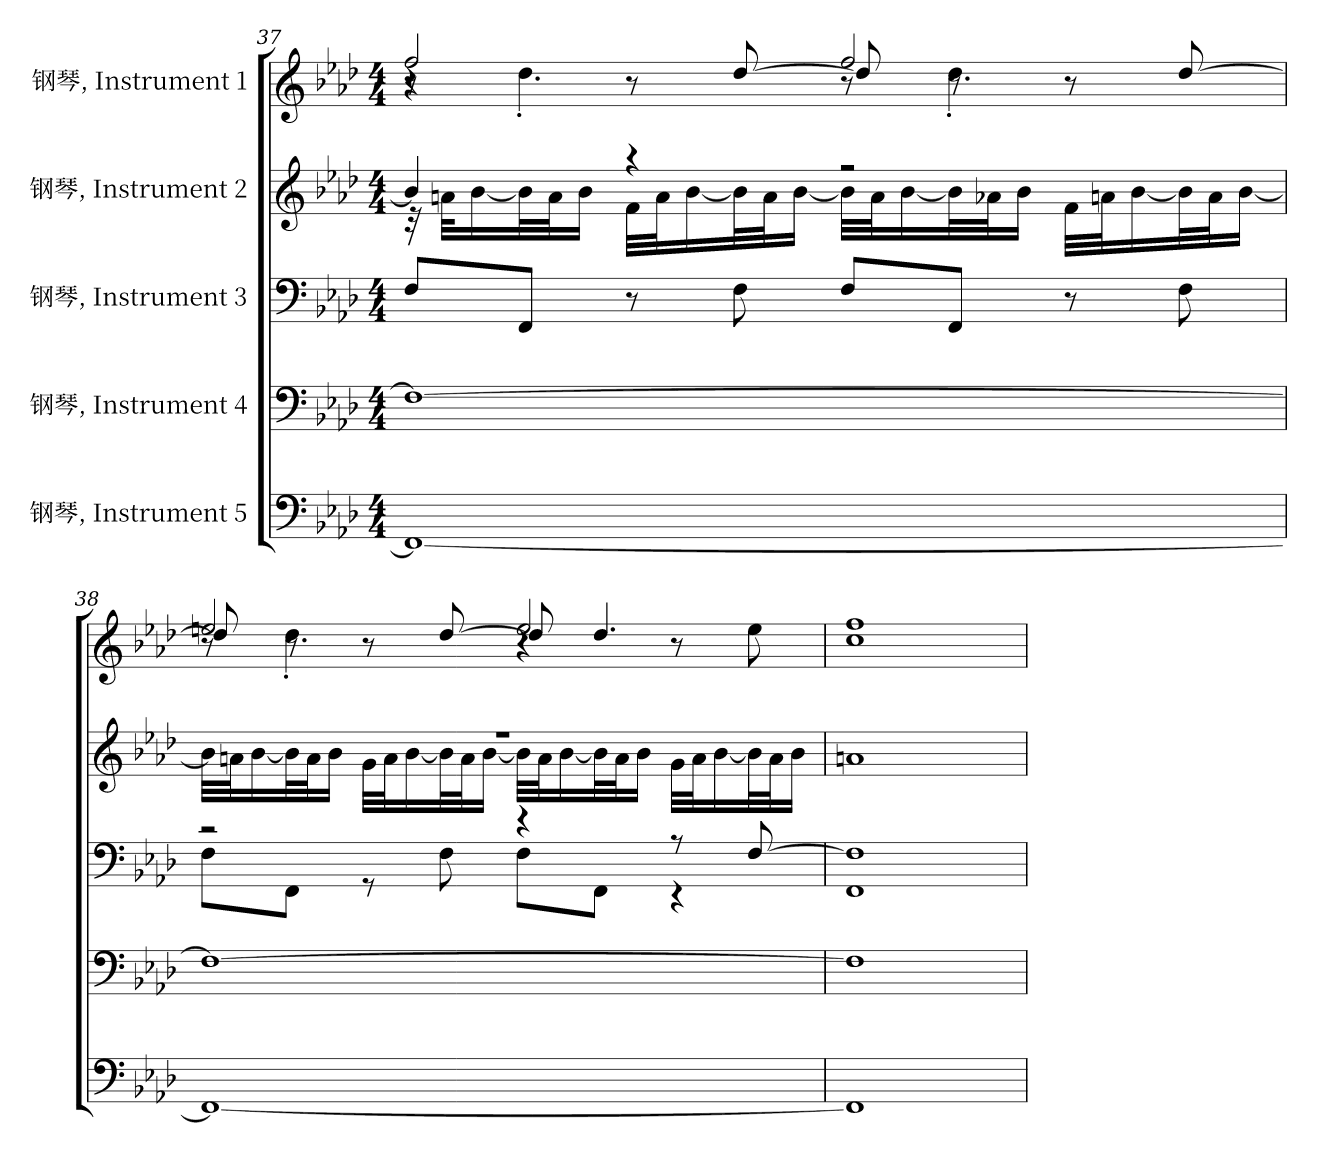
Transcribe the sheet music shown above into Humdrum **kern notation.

**kern	**kern	**kern	**kern	**kern
*part5	*part4	*part3	*part2	*part1
*staff5	*staff4	*staff3	*staff2	*staff1
*I"钢琴, Instrument 5	*I"钢琴, Instrument 4	*I"钢琴, Instrument 3	*I"钢琴, Instrument 2	*I"钢琴, Instrument 1
!!LO:PB:g=z
*clefF4	*clefF4	*clefF4	*clefG2	*clefG2
*k[b-e-a-d-]	*k[b-e-a-d-]	*k[b-e-a-d-]	*k[b-e-a-d-]	*k[b-e-a-d-]
*M4/4	*M4/4	*M4/4	*M4/4	*M4/4
=37	=37	=37	=37	=37
*	*	*	*^	*^
*	*	*	*	*	*	*^
1FF_	1F_	8F/L	4b-/]	32r	2ff/	8r	4r
.	.	.	.	32an\KLL	.	.	.
.	.	.	.	[16b-\	.	.	.
.	.	8FF/J	.	32b-\L]	.	4.dd-'\	.
.	.	.	.	32a\J	.	.	.
.	.	.	.	16b-\JJ	.	.	.
.	.	8r	4r	32f\LLL	.	.	8r
.	.	.	.	32a\J	.	.	.
.	.	.	.	[16b-\	.	.	.
.	.	8F\	.	32b-\L]	.	.	[8dd-/
.	.	.	.	32a\J	.	.	.
.	.	.	.	[16b-\JJ	.	.	.
.	.	8F/L	2r	32b-\LLL]	2ff/	8r	8dd-/]
.	.	.	.	32a\J	.	.	.
.	.	.	.	[16b-\	.	.	.
.	.	8FF/J	.	32b-\L]	.	4.dd-'\	8r
.	.	.	.	32a-X\J	.	.	.
.	.	.	.	16b-\JJ	.	.	.
.	.	8r	.	32f\LLL	.	.	8r
.	.	.	.	32an\J	.	.	.
.	.	.	.	[16b-\	.	.	.
.	.	8F\	.	32b-\L]	.	.	[8dd-/
.	.	.	.	32a\J	.	.	.
.	.	.	.	[16b-\JJ	.	.	.
!!LO:LB:g=z	!!	!!
=38	=38	=38	=38	=38	=38	=38	=38
*	*	*^	*	*	*	*	*
1FF_	1F_	2r	8F\L	1r	32b-\LLL]	2een/	8r	8dd-/]
.	.	.	.	.	32an\J	.	.	.
.	.	.	.	.	[16b-\	.	.	.
.	.	.	8FF\J	.	32b-\L]	.	4.dd-'\	8r
.	.	.	.	.	32a\J	.	.	.
.	.	.	.	.	16b-\JJ	.	.	.
.	.	.	8r	.	32g\LLL	.	.	8r
.	.	.	.	.	32a\J	.	.	.
.	.	.	.	.	[16b-\	.	.	.
.	.	.	8F\	.	32b-\L]	.	.	[8dd-/
.	.	.	.	.	32a\J	.	.	.
.	.	.	.	.	[16b-\JJ	.	.	.
.	.	4r	8F\L	.	32b-\LLL]	2ee/	4r	8dd-/]
.	.	.	.	.	32a\J	.	.	.
.	.	.	.	.	[16b-\	.	.	.
.	.	.	8FF\J	.	32b-\L]	.	.	4.dd-/
.	.	.	.	.	32a\J	.	.	.
.	.	.	.	.	16b-\JJ	.	.	.
.	.	8r	4r	.	32g\LLL	.	8r	.
.	.	.	.	.	32a\J	.	.	.
.	.	.	.	.	[16b-\	.	.	.
.	.	[8F/	.	.	32b-\L]	.	8ee\	.
.	.	.	.	.	32a\J	.	.	.
.	.	.	.	.	16b-\JJ	.	.	.
*	*	*	*	*v	*v	*	*	*
*	*	*	*	*	*v	*v	*v
=39	=39	=39	=39	=39	=39
1FF]	1F]	1F]	1FF	1an	1cc 1ff
*	*	*v	*v	*	*
=	=	=	=	=
*-	*-	*-	*-	*-
